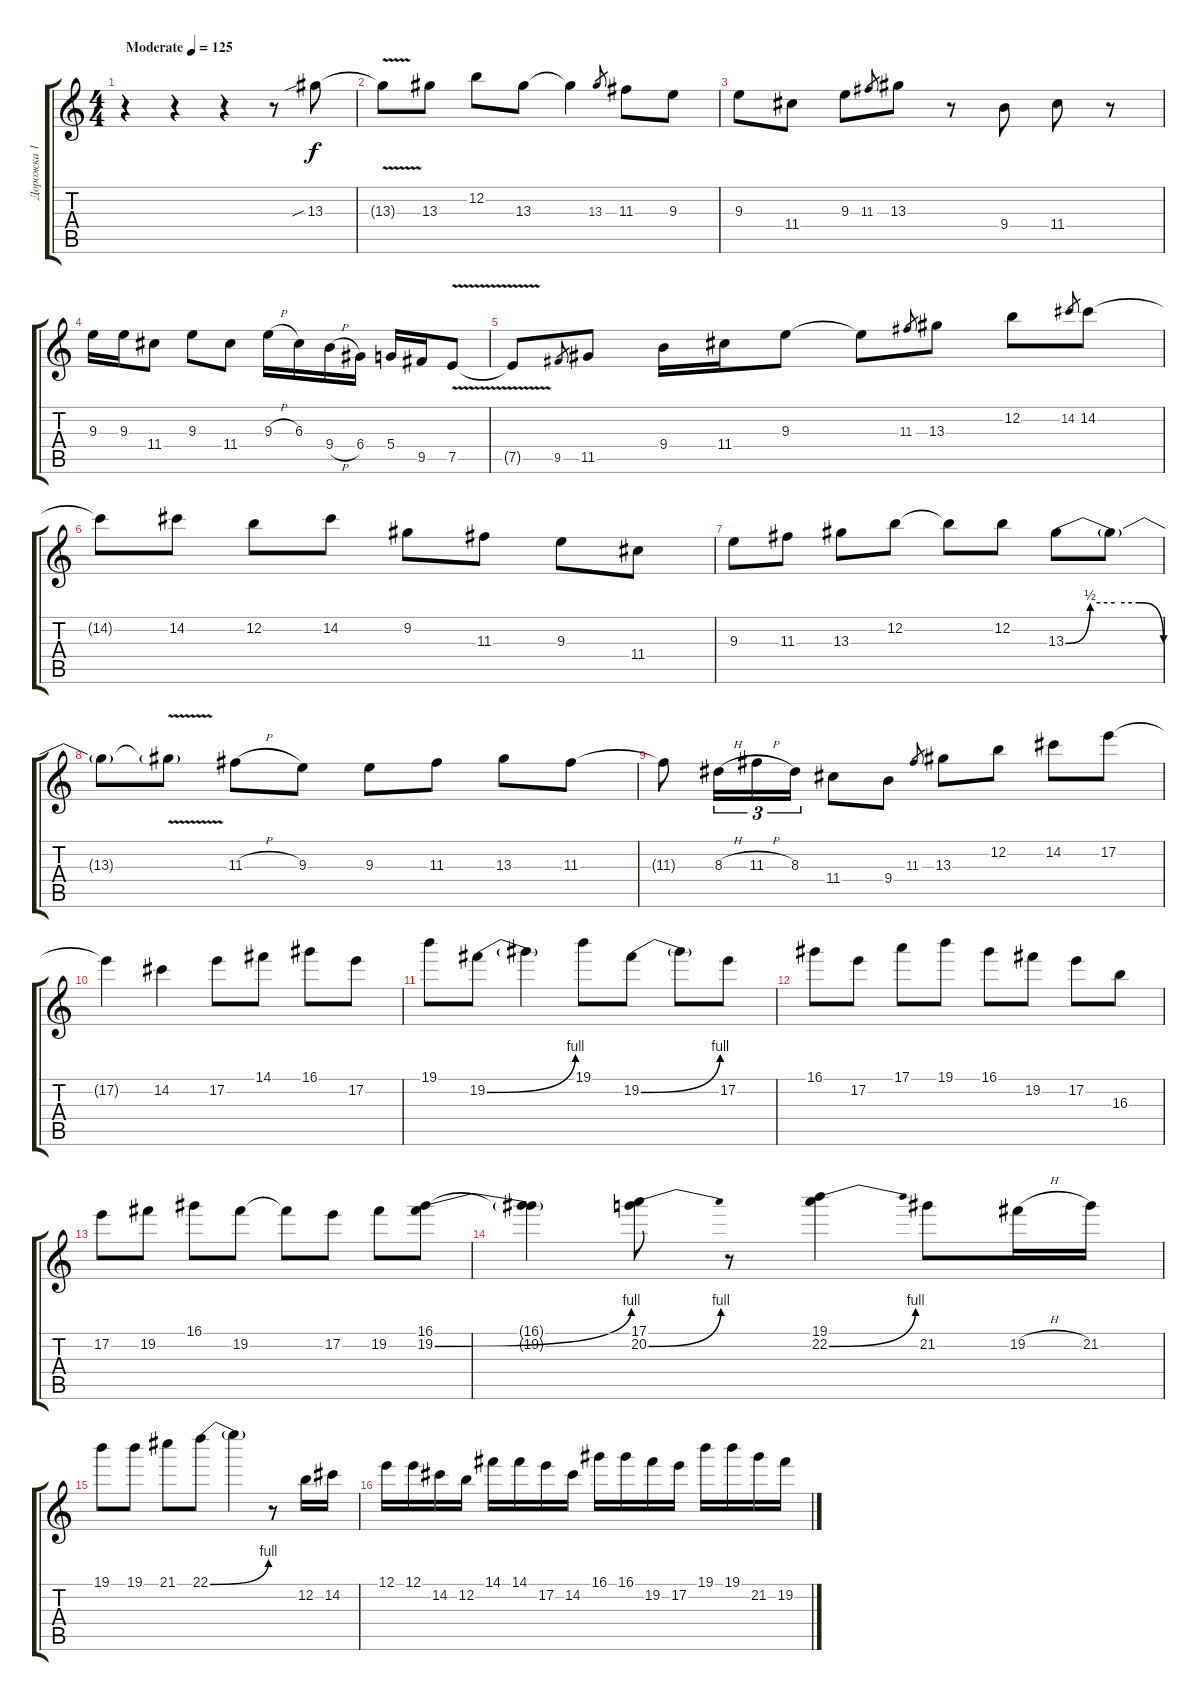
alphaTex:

\track ("Дорожка 1" "Дорожка 1") {instrument overdrivenguitar}
\staff {score tabs}
\tuning (E4 B3 G3 D3 A2 E2) {hide}
\ts (4 4)
\tempo (125 "Moderate")
\clef g2
\ks c
r.4{dy f instrument overdrivenguitar} r.4 r.4 r.8 13.3{sib}.8 |
13.3{v t}.8 13.3.8 12.2.8 13.3.8 13.3{t}.4 13.3.8{gr} 11.3.8 9.3.8 |
9.3.8 11.4.8 9.3.8 11.3.8{gr} 13.3.8 r.8 9.4.8 11.4.8 r.8 |
9.3.16 9.3.16 11.4.8 9.3.8 11.4.8 9.3{h}.16 6.3.16 9.4{h}.16 6.4.16 5.4.16 9.5.16 7.5{v}.8 |
7.5{t}.8 9.5.8{gr} 11.5.8 9.4.16 11.4.16 9.3.8 9.3{t}.8 11.3.8{gr} 13.3.8 12.2.8 14.2.8{gr} 14.2.8 |
14.2{t}.8 14.2.8 12.2.8 14.2.8 9.2.8 11.3.8 9.3.8 11.4.8 |
9.3.8 11.3.8 13.3.8 12.2.8 12.2{t}.8 12.2.8 13.3{be (custom 0 0 15 2 30 2 45 2 60 0)}.8 13.3{t}.8 |
13.3{t}.8 13.3{v t}.8 11.3{h}.8 9.3.8 9.3.8 11.3.8 13.3.8 11.3.8 |
11.3{t}.8 8.3{h}.16{tu (3 2)} 11.3{h}.16{tu (3 2)} 8.3.16{tu (3 2)} 11.4.8 9.4.8 11.3.8{gr} 13.3.8 12.2.8 14.2.8 17.2.8 |
17.2{t}.4 14.2.4 17.2.8 14.1.8 16.1.8 17.2.8 |
19.1.8 19.2{be (bend 0 0 60 4)}.8 19.2{t}.4 19.1.8 19.2{be (bend 0 0 60 4)}.8 19.2{t}.8 17.2.8 |
16.1.8 17.2.8 17.1.8 19.1.8 16.1.8 19.2.8 17.2.8 16.3.8 |
17.2.8 19.2.8 16.1.8 19.2.8 19.2{t}.8 17.2.8 19.2.8 (16.1 19.2{be (bend 0 0 60 4)}).8 |
(16.1{t} 19.2{t}).4 (17.1 20.2{be (bend 0 0 60 4)}).8 r.8 (19.1 22.2{be (bend 0 0 60 4)}).4 21.2.8 19.2{h}.16 21.2.16 |
19.1.8 19.1.8 21.1.8 22.1{be (bend 0 0 60 4)}.8 22.1{t}.4 r.8 12.2.16 14.2.16 |
12.1.16 12.1.16 14.2.16 12.2.16 14.1.16 14.1.16 17.2.16 14.2.16 16.1.16 16.1.16 19.2.16 17.2.16 19.1.16 19.1.16 21.2.16 19.2.16
